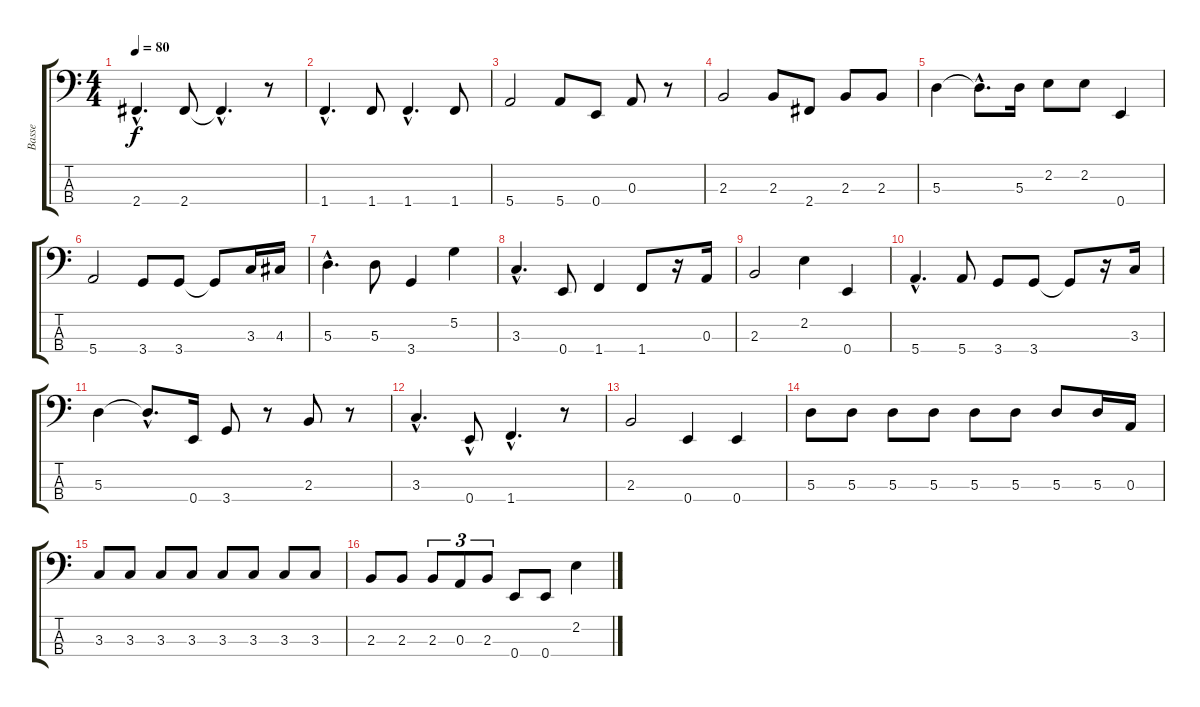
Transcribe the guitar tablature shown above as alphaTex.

\track ("Basse" "Basse") {instrument electricbassfinger}
\staff {score tabs}
\tuning (G2 D2 A1 E1) {hide}
\ts (4 4)
\tempo 80
\clef f4
\ks c
2.4{hac}.4{d dy f} 2.4.8 2.4{hac t}.4{d} r.8 |
1.4{hac}.4{d} 1.4.8 1.4{hac}.4{d} 1.4.8 |
5.4.2 5.4.8 0.4.8 0.3.8 r.8 |
2.3.2 2.3.8 2.4.8 2.3.8 2.3.8 |
5.3.4 5.3{hac t}.8{d} 5.3.16 2.2.8 2.2.8 0.4.4 |
5.4.2 3.4.8 3.4.8 3.4{t}.8 3.3.16 4.3.16 |
5.3{hac}.4{d} 5.3.8 3.4.4 5.2.4 |
3.3{hac}.4{d} 0.4.8 1.4.4 1.4.8 r.16 0.3.16 |
2.3.2 2.2.4 0.4.4 |
5.4{hac}.4{d} 5.4.8 3.4.8 3.4.8 3.4{t}.8 r.16 3.3.16 |
5.3.4 5.3{hac t}.8{d} 0.4.16 3.4.8 r.8 2.3.8 r.8 |
3.3{hac}.4{d} 0.4{hac}.8 1.4{hac}.4{d} r.8 |
2.3.2 0.4.4 0.4.4 |
5.3.8 5.3.8 5.3.8 5.3.8 5.3.8 5.3.8 5.3.8 5.3.16 0.3.16 |
3.3.8 3.3.8 3.3.8 3.3.8 3.3.8 3.3.8 3.3.8 3.3.8 |
2.3.8 2.3.8 2.3.8{tu (3 2)} 0.3.8{tu (3 2)} 2.3.8{tu (3 2)} 0.4.8 0.4.8 2.2.4
